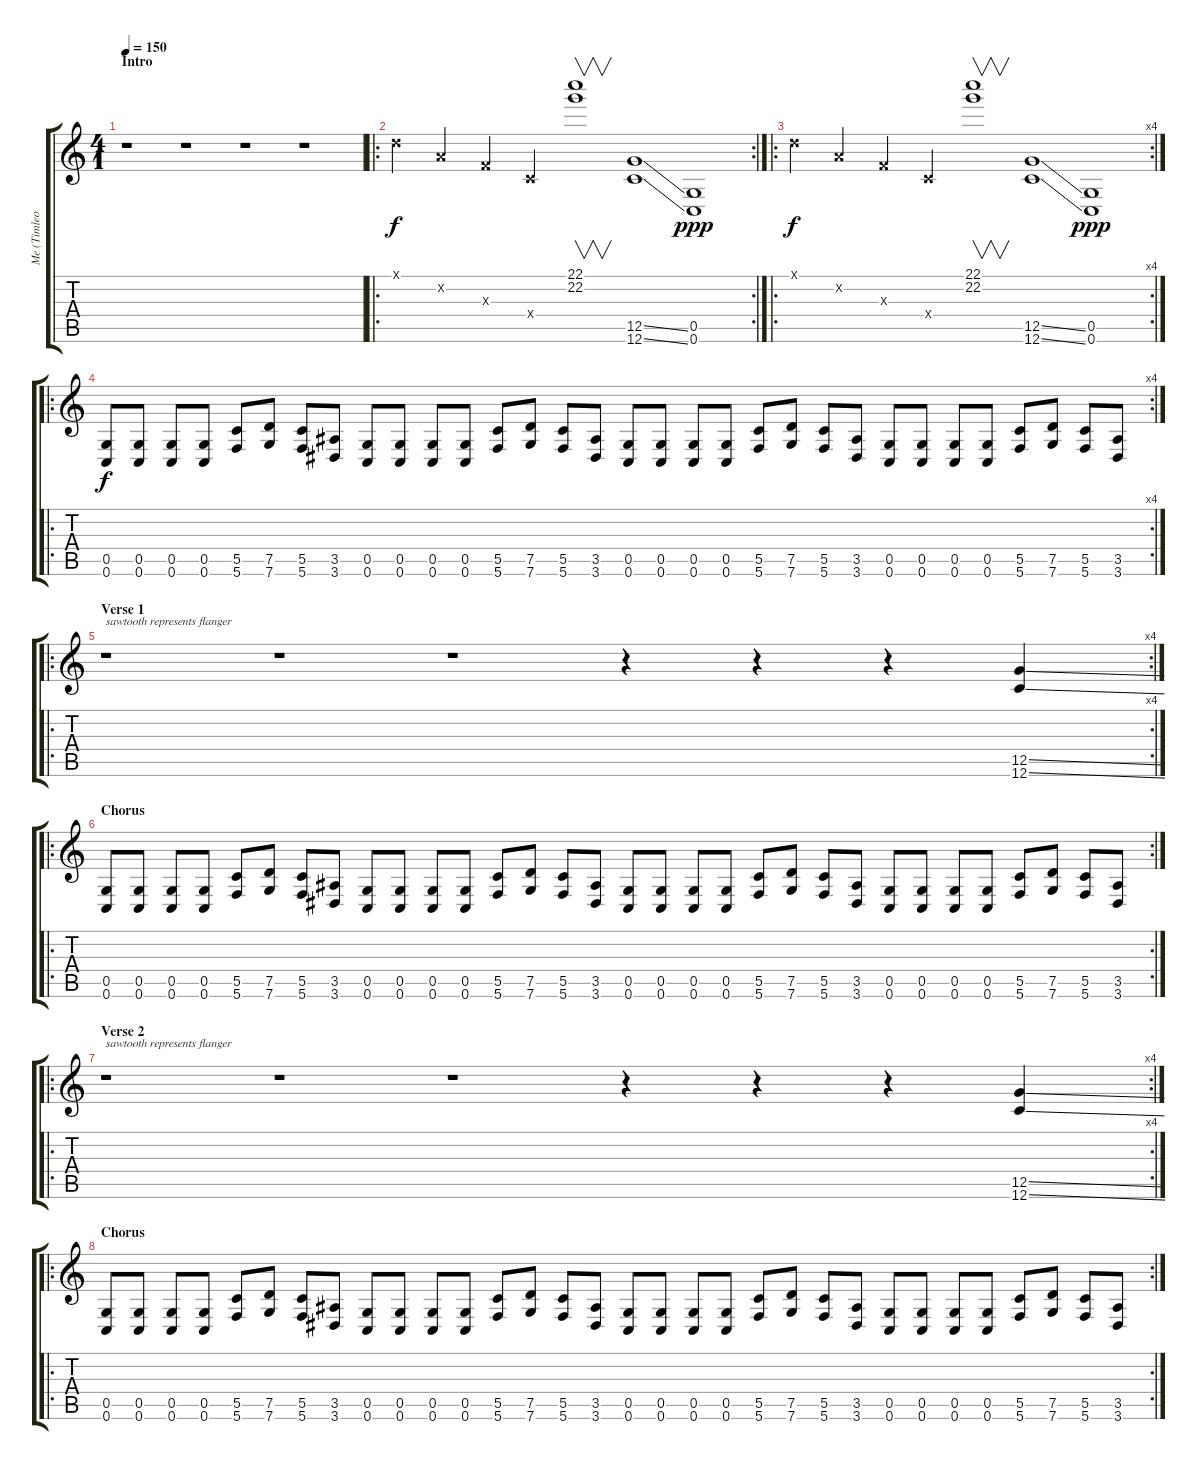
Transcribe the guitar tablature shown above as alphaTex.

\track ("Me (Timleob)" "Me (Timleo") {instrument distortionguitar}
\staff {score tabs}
\tuning (D4 A3 F3 C3 G2 C2) {hide}
\ts (4 1)
\section ("" "Intro")
\tempo 150
\clef g2
\ks c
r.1{dy f instrument distortionguitar} r.1 r.1 r.1 |
\ro
\rc 2
0.1{x}.4 0.2{x}.4 0.3{x}.4 0.4{x}.4 (22.1 22.2).1{v} (12.5{ss} 12.6{ss}).1 (0.5 0.6).1{dy ppp} |
\ro
\rc 4
0.1{x}.4{dy f} 0.2{x}.4 0.3{x}.4 0.4{x}.4 (22.1 22.2).1{v} (12.5{ss} 12.6{ss}).1 (0.5 0.6).1{dy ppp} |
\ro
\rc 4
(0.5 0.6).8{dy f} (0.5 0.6).8 (0.5 0.6).8 (0.5 0.6).8 (5.5 5.6).8 (7.5 7.6).8 (5.5 5.6).8 (3.5 3.6).8 (0.5 0.6).8 (0.5 0.6).8 (0.5 0.6).8 (0.5 0.6).8 (5.5 5.6).8 (7.5 7.6).8 (5.5 5.6).8 (3.5 3.6).8 (0.5 0.6).8 (0.5 0.6).8 (0.5 0.6).8 (0.5 0.6).8 (5.5 5.6).8 (7.5 7.6).8 (5.5 5.6).8 (3.5 3.6).8 (0.5 0.6).8 (0.5 0.6).8 (0.5 0.6).8 (0.5 0.6).8 (5.5 5.6).8 (7.5 7.6).8 (5.5 5.6).8 (3.5 3.6).8 |
\ro
\rc 4
\section ("" "Verse 1")
r.1{txt "sawtooth represents flanger" instrument lead2sawtooth} r.1 r.1 r.4 r.4 r.4 (12.5{ss} 12.6{ss}).4 |
\ro
\rc 2
\section ("" "Chorus")
(0.5 0.6).8{instrument distortionguitar} (0.5 0.6).8 (0.5 0.6).8 (0.5 0.6).8 (5.5 5.6).8 (7.5 7.6).8 (5.5 5.6).8 (3.5 3.6).8 (0.5 0.6).8 (0.5 0.6).8 (0.5 0.6).8 (0.5 0.6).8 (5.5 5.6).8 (7.5 7.6).8 (5.5 5.6).8 (3.5 3.6).8 (0.5 0.6).8 (0.5 0.6).8 (0.5 0.6).8 (0.5 0.6).8 (5.5 5.6).8 (7.5 7.6).8 (5.5 5.6).8 (3.5 3.6).8 (0.5 0.6).8 (0.5 0.6).8 (0.5 0.6).8 (0.5 0.6).8 (5.5 5.6).8 (7.5 7.6).8 (5.5 5.6).8 (3.5 3.6).8 |
\ro
\rc 4
\section ("" "Verse 2")
r.1{txt "sawtooth represents flanger" instrument lead2sawtooth} r.1 r.1 r.4 r.4 r.4 (12.5{ss} 12.6{ss}).4 |
\ro
\rc 2
\section ("" "Chorus")
(0.5 0.6).8{instrument distortionguitar} (0.5 0.6).8 (0.5 0.6).8 (0.5 0.6).8 (5.5 5.6).8 (7.5 7.6).8 (5.5 5.6).8 (3.5 3.6).8 (0.5 0.6).8 (0.5 0.6).8 (0.5 0.6).8 (0.5 0.6).8 (5.5 5.6).8 (7.5 7.6).8 (5.5 5.6).8 (3.5 3.6).8 (0.5 0.6).8 (0.5 0.6).8 (0.5 0.6).8 (0.5 0.6).8 (5.5 5.6).8 (7.5 7.6).8 (5.5 5.6).8 (3.5 3.6).8 (0.5 0.6).8 (0.5 0.6).8 (0.5 0.6).8 (0.5 0.6).8 (5.5 5.6).8 (7.5 7.6).8 (5.5 5.6).8 (3.5 3.6).8
